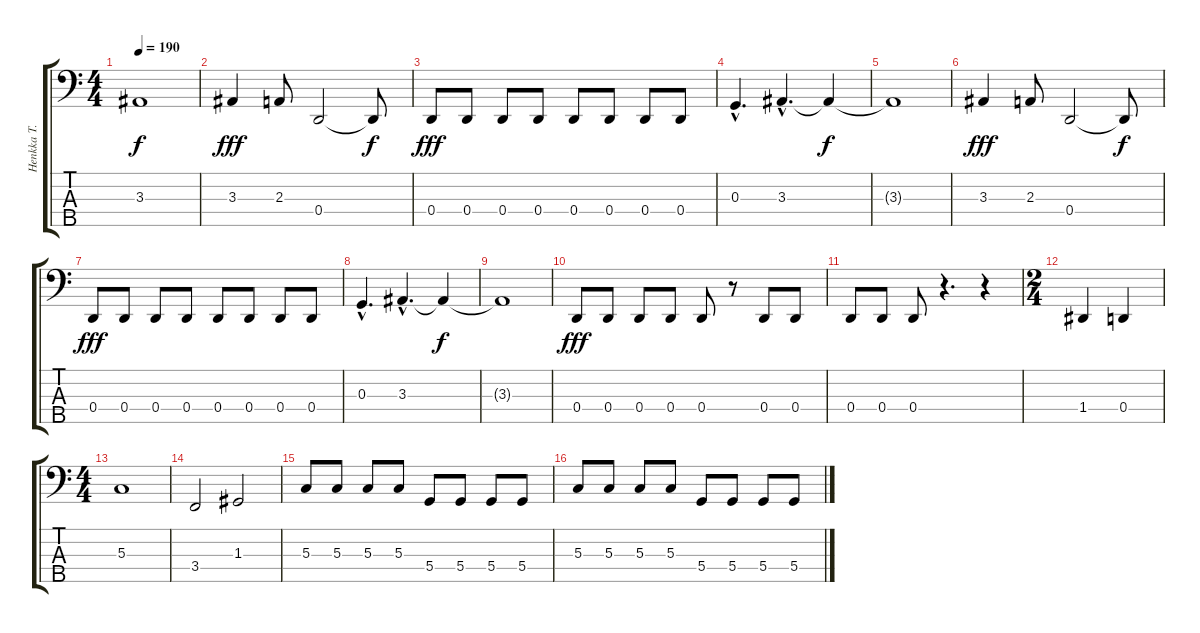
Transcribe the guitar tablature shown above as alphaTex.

\track ("Henkka T. Blacksmith" "Henkka T. ") {instrument electricbassfinger}
\staff {score tabs}
\tuning (F2 C2 G1 D1 A0) {hide}
\ts (4 4)
\tempo 190
\clef f4
\ks c
3.3{t}.1{dy f} |
3.3.4{dy fff} 2.3.8 0.4.2 0.4{t}.8{dy f} |
0.4.8{dy fff} 0.4.8 0.4.8 0.4.8 0.4.8 0.4.8 0.4.8 0.4.8 |
0.3{hac}.4{d} 3.3{hac}.4{d} 3.3{t}.4{dy f} |
3.3{t}.1 |
3.3.4{dy fff} 2.3.8 0.4.2 0.4{t}.8{dy f} |
0.4.8{dy fff} 0.4.8 0.4.8 0.4.8 0.4.8 0.4.8 0.4.8 0.4.8 |
0.3{hac}.4{d} 3.3{hac}.4{d} 3.3{t}.4{dy f} |
3.3{t}.1 |
0.4.8{dy fff} 0.4.8 0.4.8 0.4.8 0.4.8 r.8 0.4.8 0.4.8 |
0.4.8 0.4.8 0.4.8 r.4{d} r.4 |
\ts (2 4)
1.4.4 0.4.4 |
\ts (4 4)
5.3.1 |
3.4.2 1.3.2 |
5.3.8 5.3.8 5.3.8 5.3.8 5.4.8 5.4.8 5.4.8 5.4.8 |
5.3.8 5.3.8 5.3.8 5.3.8 5.4.8 5.4.8 5.4.8 5.4.8
